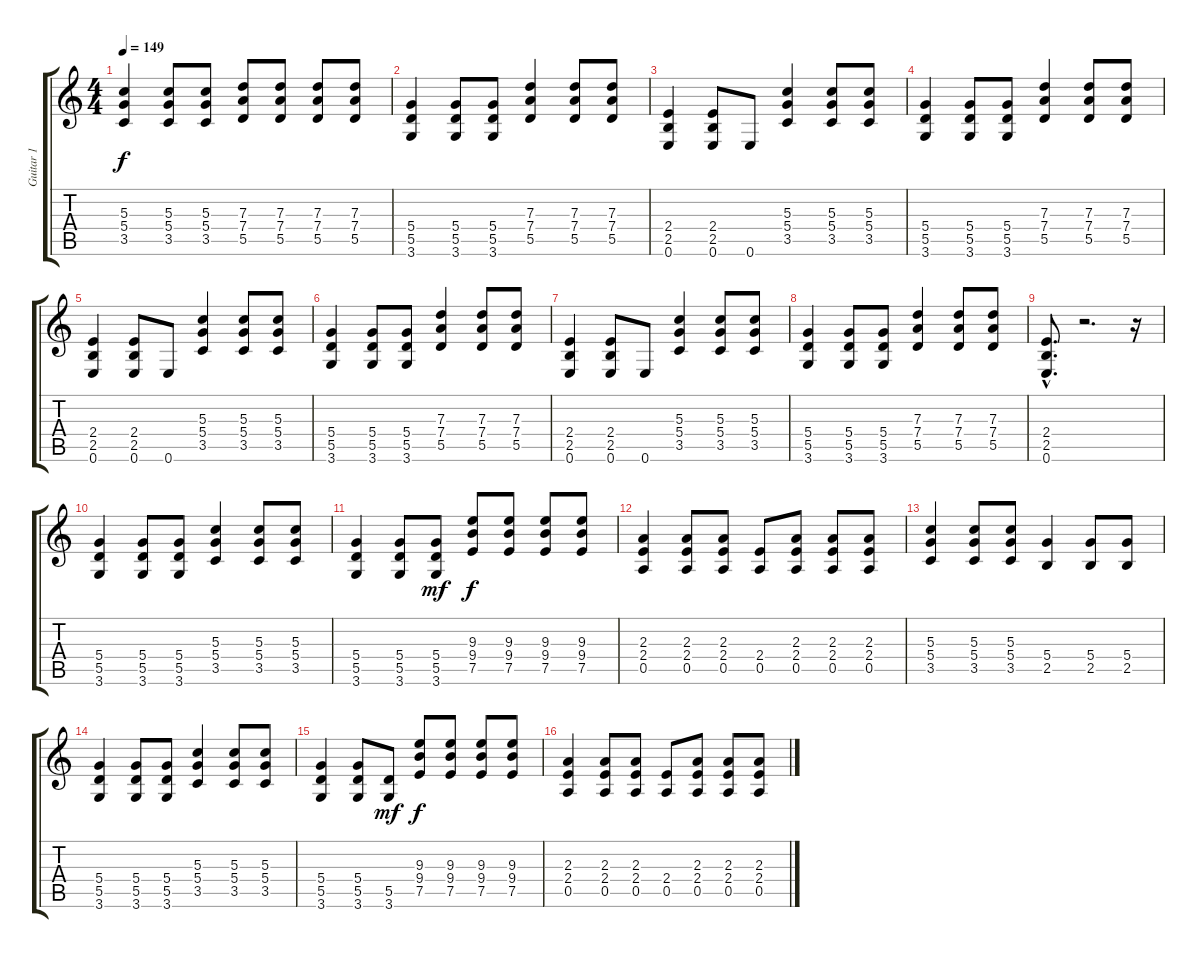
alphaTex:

\track ("Guitar 1" "Guitar 1") {instrument distortionguitar}
\staff {score tabs}
\tuning (E4 B3 G3 D3 A2 E2) {hide}
\ts (4 4)
\tempo 149
\clef g2
\ks c
(5.3 5.4 3.5).4{dy f} (5.3 5.4 3.5).8 (5.3 5.4 3.5).8 (7.3 7.4 5.5).8 (7.3 7.4 5.5).8 (7.3 7.4 5.5).8 (7.3 7.4 5.5).8 |
(5.4 5.5 3.6).4 (5.4 5.5 3.6).8 (5.4 5.5 3.6).8 (7.3 7.4 5.5).4 (7.3 7.4 5.5).8 (7.3 7.4 5.5).8 |
(2.4 2.5 0.6).4 (2.4 2.5 0.6).8 0.6.8 (5.3 5.4 3.5).4 (5.3 5.4 3.5).8 (5.3 5.4 3.5).8 |
(5.4 5.5 3.6).4 (5.4 5.5 3.6).8 (5.4 5.5 3.6).8 (7.3 7.4 5.5).4 (7.3 7.4 5.5).8 (7.3 7.4 5.5).8 |
(2.4 2.5 0.6).4 (2.4 2.5 0.6).8 0.6.8 (5.3 5.4 3.5).4 (5.3 5.4 3.5).8 (5.3 5.4 3.5).8 |
(5.4 5.5 3.6).4 (5.4 5.5 3.6).8 (5.4 5.5 3.6).8 (7.3 7.4 5.5).4 (7.3 7.4 5.5).8 (7.3 7.4 5.5).8 |
(2.4 2.5 0.6).4 (2.4 2.5 0.6).8 0.6.8 (5.3 5.4 3.5).4 (5.3 5.4 3.5).8 (5.3 5.4 3.5).8 |
(5.4 5.5 3.6).4 (5.4 5.5 3.6).8 (5.4 5.5 3.6).8 (7.3 7.4 5.5).4 (7.3 7.4 5.5).8 (7.3 7.4 5.5).8 |
(2.4{hac} 2.5{hac} 0.6{hac}).8{d} r.2{d} r.16 |
(5.4 5.5 3.6).4 (5.4 5.5 3.6).8 (5.4 5.5 3.6).8 (5.3 5.4 3.5).4 (5.3 5.4 3.5).8 (5.3 5.4 3.5).8 |
(5.4 5.5 3.6).4 (5.4 5.5 3.6).8 (5.4 5.5 3.6).8{dy mf} (9.3 9.4 7.5).8{dy f} (9.3 9.4 7.5).8 (9.3 9.4 7.5).8 (9.3 9.4 7.5).8 |
(2.3 2.4 0.5).4 (2.3 2.4 0.5).8 (2.3 2.4 0.5).8 (2.4 0.5).8 (2.3 2.4 0.5).8 (2.3 2.4 0.5).8 (2.3 2.4 0.5).8 |
(5.3 5.4 3.5).4 (5.3 5.4 3.5).8 (5.3 5.4 3.5).8 (5.4 2.5).4 (5.4 2.5).8 (5.4 2.5).8 |
(5.4 5.5 3.6).4 (5.4 5.5 3.6).8 (5.4 5.5 3.6).8 (5.3 5.4 3.5).4 (5.3 5.4 3.5).8 (5.3 5.4 3.5).8 |
(5.4 5.5 3.6).4 (5.4 5.5 3.6).8 (5.5 3.6).8{dy mf} (9.3 9.4 7.5).8{dy f} (9.3 9.4 7.5).8 (9.3 9.4 7.5).8 (9.3 9.4 7.5).8 |
(2.3 2.4 0.5).4 (2.3 2.4 0.5).8 (2.3 2.4 0.5).8 (2.4 0.5).8 (2.3 2.4 0.5).8 (2.3 2.4 0.5).8 (2.3 2.4 0.5).8
